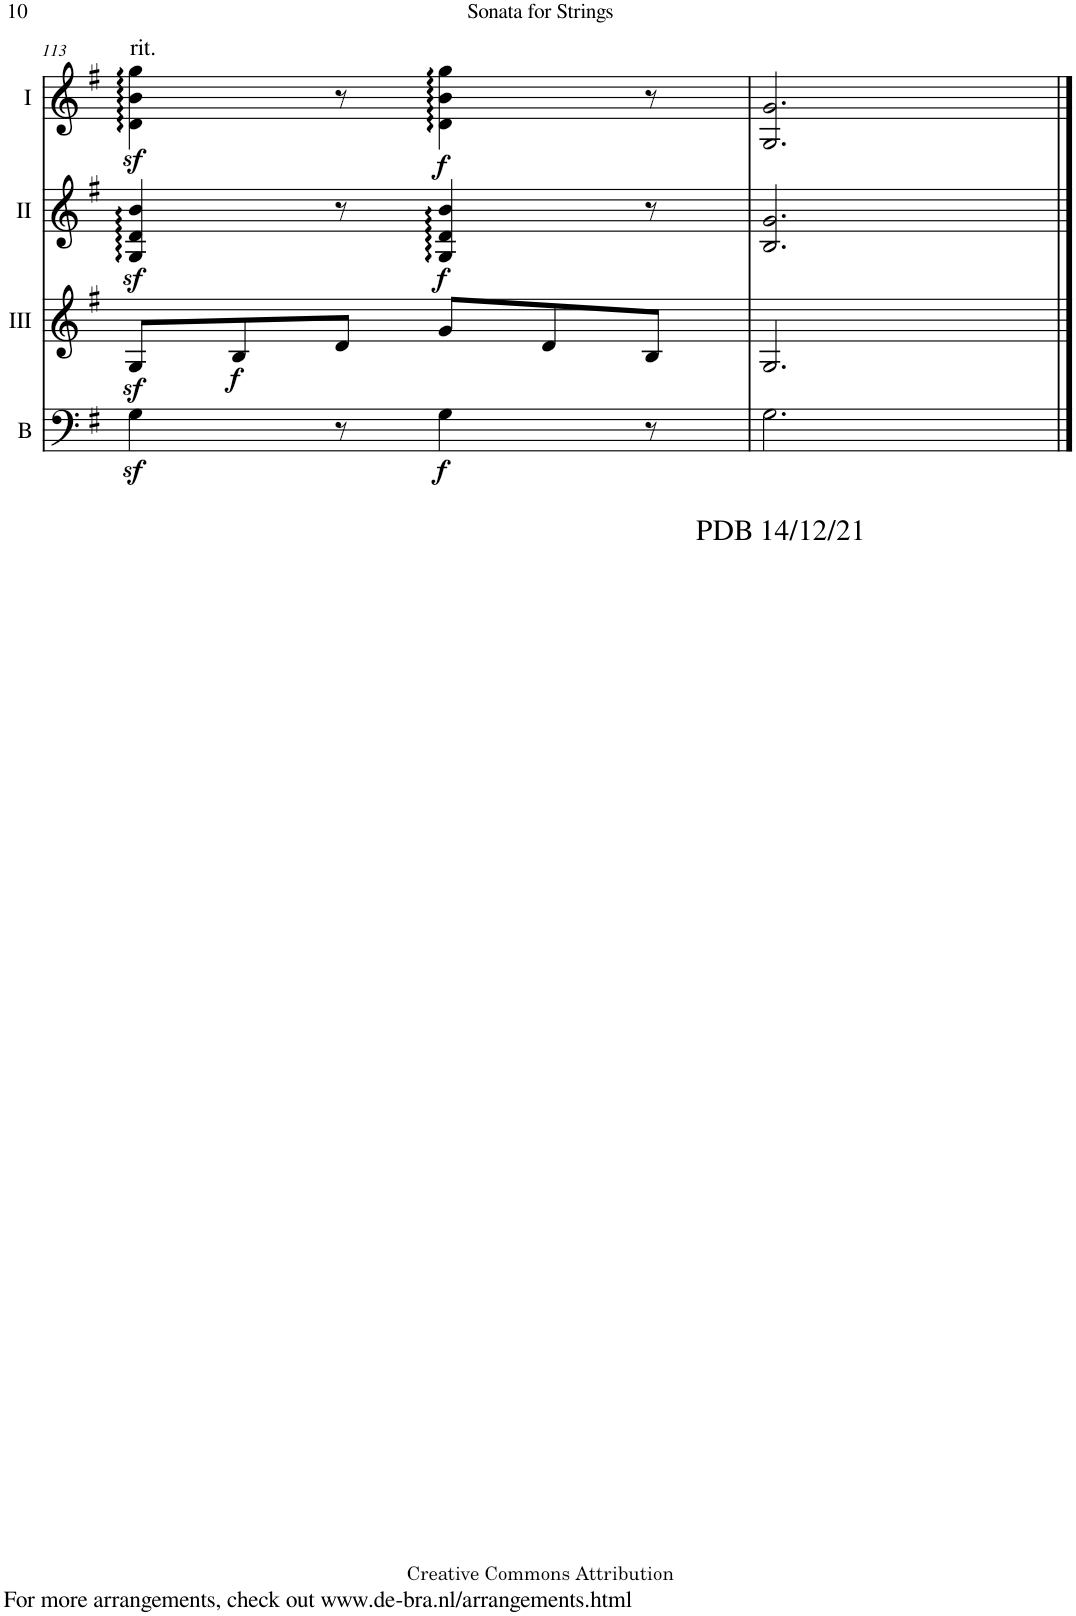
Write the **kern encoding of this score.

**kern	**dynam	**kern	**dynam	**kern	**dynam	**kern	**dynam
*part4	*part4	*part3	*part3	*part2	*part2	*part1	*part1
*staff4	*staff4	*staff3	*staff3	*staff2	*staff2	*staff1	*staff1
*I"Bass	*	*I"Acc. 3	*	*I"Acc. 2	*	*I"Acc. 1	*
*I'B	*	*	*	*	*	*	*
!!LO:PB:g=z
*clefF4	*	*clefG2	*	*clefG2	*	*clefG2	*
*Trd7c12	*	*Trd7c12	*	*	*	*	*
*k[f#]	*	*k[f#]	*	*k[f#]	*	*k[f#]	*
*M6/8	*	*M6/8	*	*M6/8	*	*M6/8	*
=113	=113	=113	=113	=113	=113	=113	=113
!	!	!	!	!	!	!LO:TX:a:t=rit.	!
4Gz<\	.	8Gz</L	.	4G/z<:: 4d/z<:: 4b/z<::	.	4d\z<:: 4b\z<:: 4gg\z<::	.
!	!	!	!LO:DY:b	!	!	!	!
.	.	8B/	f	.	.	.	.
8r	.	8d/J	.	8r	.	8r	.
!	!LO:DY:b	!	!	!	!LO:DY:b	!	!LO:DY:b
4G\	f	8g/L	.	4G/:: 4d/:: 4b/::	f	4d\:: 4b\:: 4gg\::	f
.	.	8d/	.	.	.	.	.
8r	.	8B/J	.	8r	.	8r	.
=114	=114	=114	=114	=114	=114	=114	=114
!	!	!	!	!	!	!LO:TX:b:t=PDB 14/12/21	!
!	!	!	!	!	!	!LO:TX:b:t=For more arrangements, check out www.de-bra.nl/arrangements.html	!
2.G\	.	2.G/	.	2.B/ 2.g/	.	2.G/ 2.g/	.
==	==	==	==	==	==	==	==
*-	*-	*-	*-	*-	*-	*-	*-
